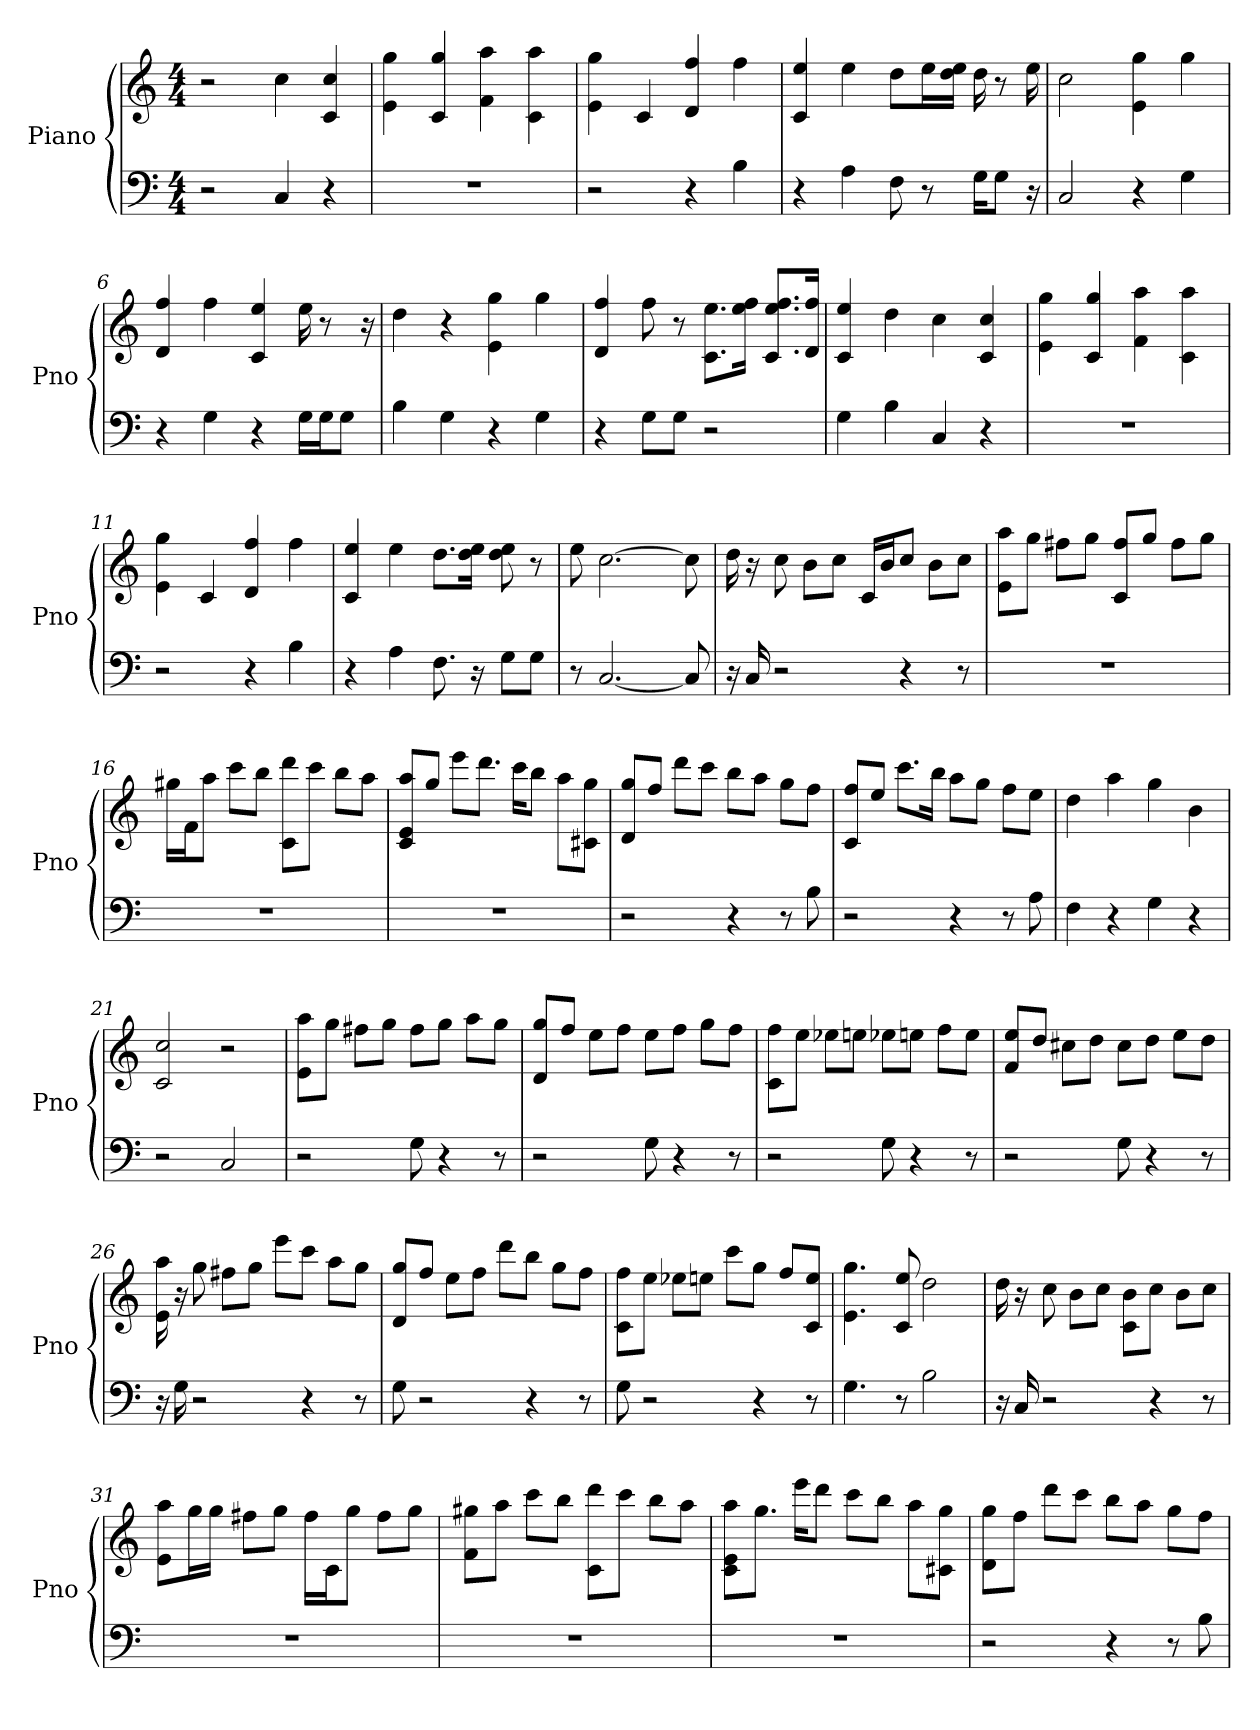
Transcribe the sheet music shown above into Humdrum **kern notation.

**kern	**kern
*part1	*part1
*staff2	*staff1
*I"Piano	*
*I'Pno	*
*clefF4	*clefG2
*k[]	*k[]
*C:	*C:
*M4/4	*M4/4
*MM90	*MM90
=1	=1
2r	2r
4C	4cc
4r	4cc 4c
=2	=2
1r	4gg 4e
.	4gg 4c
.	4f 4aa
.	4c 4aa
=3	=3
2r	4gg 4e
.	4c
4r	4ff 4d
4B	4ff
=4	=4
4r	4ee 4c
4A	4ee
8F	8dd\L
8r	16ee\L
.	16dd\ 16ee\JJ
16G\KL	16dd
8G\J	8r
16r	16ee
=5	=5
2C	2cc
4r	4gg 4e
4G	4gg
=6	=6
4r	4ff 4d
4G	4ff
4r	4ee 4c
16G\LL	16ee
16G\J	8r
8G\J	.
.	16r
=7	=7
4B	4dd
4G	4r
4r	4e 4gg
4G	4gg
=8	=8
4r	4d 4ff
8G\L	8ff
8G\J	8r
2r	8.ee\ 8.c\L
.	16ff\ 16ee\Jk
.	8.ff/ 8.ee/ 8.c/L
.	16ff/ 16d/Jk
=9	=9
4G	4c 4ee
4B	4dd
4C	4cc
4r	4cc 4c
=10	=10
1r	4gg 4e
.	4gg 4c
.	4f 4aa
.	4c 4aa
=11	=11
2r	4e 4gg
.	4c
4r	4d 4ff
4B	4ff
=12	=12
4r	4ee 4c
4A	4ee
8.F	8.dd\L
16r	16ee\ 16dd\Jk
8G\L	8ee 8dd
8G\J	8r
=13	=13
8r	8ee
[2.C	[2.cc
8C]	8cc]
=14	=14
16r	16dd
16C	16r
2r	8cc
.	8b\L
.	8cc\J
.	16c/LL
.	16b/J
4r	8cc/J
.	8b\L
8r	8cc\J
=15	=15
1r	8aa\ 8e\L
.	8gg\J
.	8ff#\L
.	8gg\J
.	8c/ 8ff#/L
.	8gg/J
.	8ff#\L
.	8gg\J
=16	=16
1r	16gg#\LL
.	16f\J
.	8aa\J
.	8ccc\L
.	8bb\J
.	8c\ 8ddd\L
.	8ccc\J
.	8bb\L
.	8aa\J
=17	=17
1r	8c/ 8aa/ 8e/L
.	8gg/J
.	8eee\L
.	8.ddd\J
.	16ccc\KL
.	8bb\J
.	8aa\L
.	8gg\ 8c#\J
=18	=18
2r	8d/ 8gg/L
.	8ff/J
.	8ddd\L
.	8ccc\J
4r	8bb\L
.	8aa\J
8r	8gg\L
8B	8ff\J
=19	=19
2r	8c/ 8ff/L
.	8ee/J
.	8.ccc\L
.	16bb\Jk
4r	8aa\L
.	8gg\J
8r	8ff\L
8A	8ee\J
=20	=20
4F	4dd
4r	4aa
4G	4gg
4r	4b
=21	=21
2r	2cc 2c
2C	2r
=22	=22
2r	8e\ 8aa\L
.	8gg\J
.	8ff#\L
.	8gg\J
8G	8ff#\L
4r	8gg\J
.	8aa\L
8r	8gg\J
=23	=23
2r	8d/ 8gg/L
.	8ff/J
.	8ee\L
.	8ff\J
8G	8ee\L
4r	8ff\J
.	8gg\L
8r	8ff\J
=24	=24
2r	8ff\ 8c\L
.	8ee\J
.	8ee-\L
.	8ee\J
8G	8ee-\L
4r	8ee\J
.	8ff\L
8r	8ee\J
=25	=25
2r	8f/ 8ee/L
.	8dd/J
.	8cc#\L
.	8dd\J
8G	8cc#\L
4r	8dd\J
.	8ee\L
8r	8dd\J
=26	=26
16r	16aa 16e
16G	16r
2r	8gg
.	8ff#\L
.	8gg\J
.	8eee\L
4r	8ccc\J
.	8aa\L
8r	8gg\J
=27	=27
8G	8d/ 8gg/L
2r	8ff/J
.	8ee\L
.	8ff\J
.	8ddd\L
4r	8bb\J
.	8gg\L
8r	8ff\J
=28	=28
8G	8ff\ 8c\L
2r	8ee\J
.	8ee-\L
.	8ee\J
.	8ccc\L
4r	8gg\J
.	8ff/L
8r	8ee/ 8c/J
=29	=29
4.G	4.gg 4.e
8r	8c 8ee
2B	2dd
=30	=30
16r	16dd
16C	16r
2r	8cc
.	8b\L
.	8cc\J
.	8b\ 8c\L
4r	8cc\J
.	8b\L
8r	8cc\J
=31	=31
1r	8e\ 8aa\L
.	16gg\L
.	16gg\JJ
.	8ff#\L
.	8gg\J
.	16ff#\LL
.	16c\J
.	8gg\J
.	8ff#\L
.	8gg\J
=32	=32
1r	8gg#\ 8f\L
.	8aa\J
.	8ccc\L
.	8bb\J
.	8c\ 8ddd\L
.	8ccc\J
.	8bb\L
.	8aa\J
=33	=33
1r	8aa\ 8e\ 8c\L
.	8.gg\J
.	16eee\KL
.	8ddd\J
.	8ccc\L
.	8bb\J
.	8aa\L
.	8gg\ 8c#\J
=34	=34
2r	8gg\ 8d\L
.	8ff\J
.	8ddd\L
.	8ccc\J
4r	8bb\L
.	8aa\J
8r	8gg\L
8B	8ff\J
=	=
*-	*-
